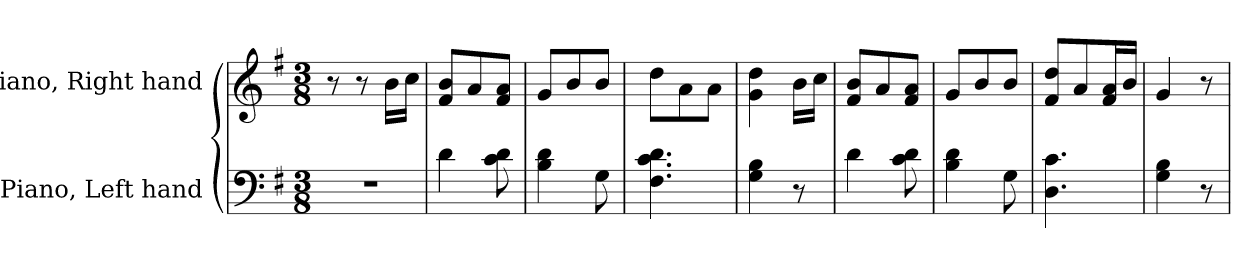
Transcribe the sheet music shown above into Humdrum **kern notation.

**kern	**kern
*part2	*part1
*staff2	*staff1
*I"Piano, Left hand	*I"Piano, Right hand
*I'Pno.	*I'Pno.
*clefF4	*clefG2
*k[f#]	*k[f#]
*M3/8	*M3/8
*MM120	*MM120
=1	=1
4.r	8r
.	8r
.	16b\LL
.	16cc\JJ
=2	=2
4d\	8f#/ 8b/L
.	8a/
8c\ 8d\	8f#/ 8a/J
=3	=3
4B\ 4d\	8g/L
.	8b/
8G\	8b/J
=4	=4
4.F#\ 4.c\ 4.d\	8dd\L
.	8a\
.	8a\J
=5	=5
4G\ 4B\	4g\ 4dd\
8r	16b\LL
.	16cc\JJ
=6	=6
4d\	8f#/ 8b/L
.	8a/
8c\ 8d\	8f#/ 8a/J
=7	=7
4B\ 4d\	8g/L
.	8b/
8G\	8b/J
=8	=8
4.D\ 4.c\	8f#/ 8dd/L
.	8a/
.	16f#/ 16a/L
.	16b/JJ
!!LO:LB:g=z
=9	=9
4G\ 4B\	4g/
8r	8r
=	=
*-	*-
